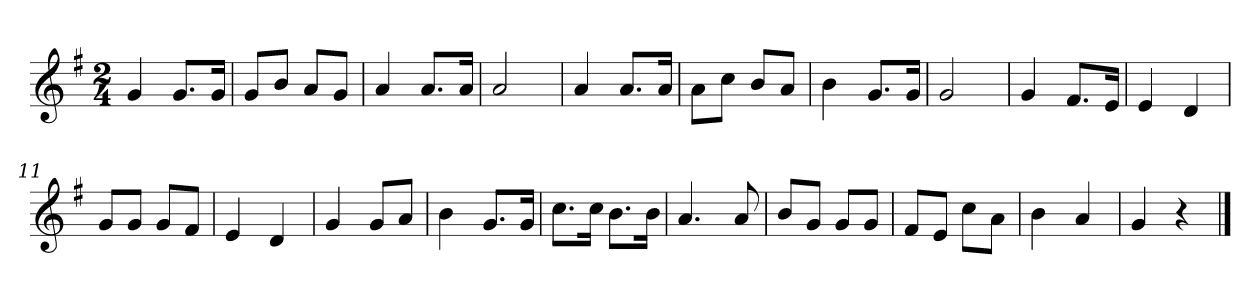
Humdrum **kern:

**kern
*part1
*staff1
*k[f#]
*M2/4
*MM120
=1
4g
8.gL
16gJk
=2
8gL
8bJ
8aL
8gJ
=3
4a
8.aL
16aJk
=4
2a
=5
4a
8.aL
16aJk
=6
8aL
8ccJ
8bL
8aJ
=7
4b
8.gL
16gJk
=8
2g
=9
4g
8.f#L
16eJk
=10
4e
4d
=11
8gL
8gJ
8gL
8f#J
=12
4e
4d
=13
4g
8gL
8aJ
=14
4b
8.gL
16gJk
=15
8.ccL
16ccJk
8.bL
16bJk
=16
4.a
8a
=17
8bL
8gJ
8gL
8gJ
=18
8f#L
8eJ
8ccL
8aJ
=19
4b
4a
=20
4g
4r
==
*-
